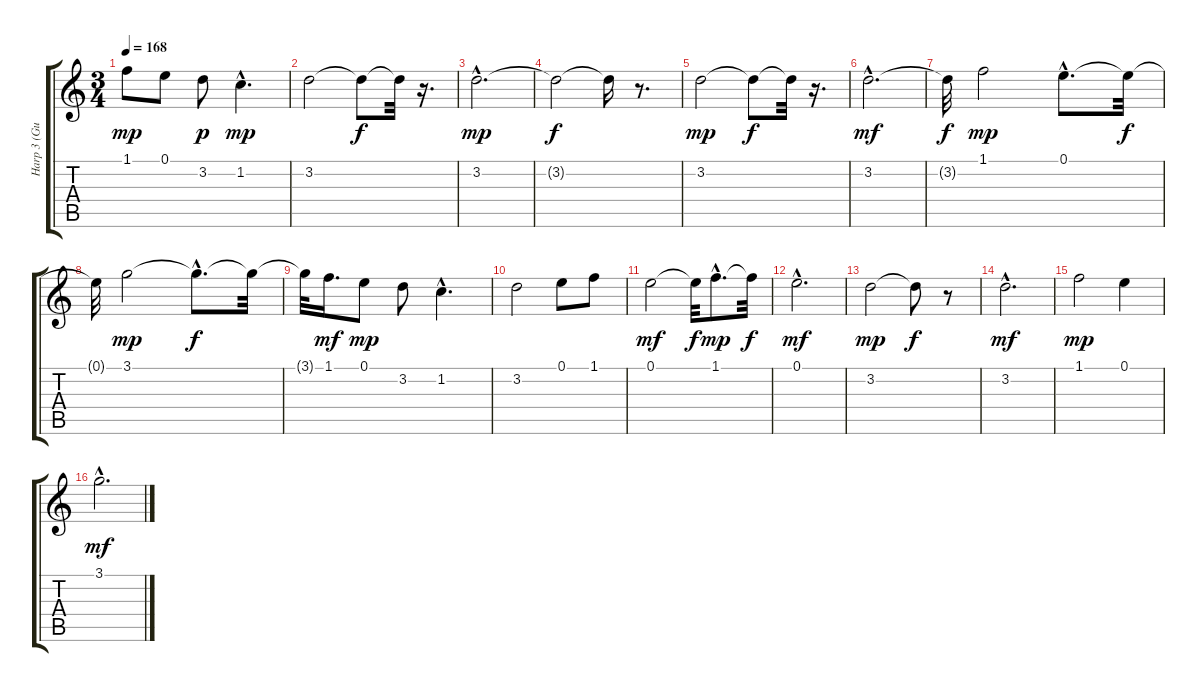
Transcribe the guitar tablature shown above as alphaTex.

\track ("Harp 3 (Guitar)" "Harp 3 (Gu") {instrument acousticguitarnylon}
\staff {score tabs}
\tuning (E4 B3 G3 D3 A2 E2) {hide}
\ts (3 4)
\tempo 168
\clef g2
\ks c
1.1.8{dy mp} 0.1.8 3.2.8{dy p} 1.2{hac}.4{d dy mp} |
3.2.2 3.2{t}.8{dy f} 3.2{t}.32 r.16{d} |
3.2{hac}.2{d dy mp} |
3.2{t}.2{dy f} 3.2{t}.16 r.8{d} |
3.2.2{dy mp} 3.2{t}.8{dy f} 3.2{t}.32 r.16{d} |
3.2{hac}.2{d dy mf} |
3.2{t}.32{dy f} 1.1.2{dy mp} 0.1{hac}.8{d} 0.1{t}.32{dy f} |
0.1{t}.32 3.1.2{dy mp} 3.1{hac t}.8{d dy f} 3.1{t}.32 |
3.1{t}.32 1.1.16{d dy mf} 0.1.8{dy mp} 3.2.8 1.2{hac}.4{d} |
3.2.2 0.1.8 1.1.8 |
0.1.2{dy mf} 0.1{t}.32{dy f} 1.1{hac}.8{d dy mp} 1.1{t}.32{dy f} |
0.1{hac}.2{d dy mf} |
3.2.2{dy mp} 3.2{t}.8{dy f} r.8 |
3.2{hac}.2{d dy mf} |
1.1.2{dy mp} 0.1.4 |
3.1{hac}.2{d dy mf}
